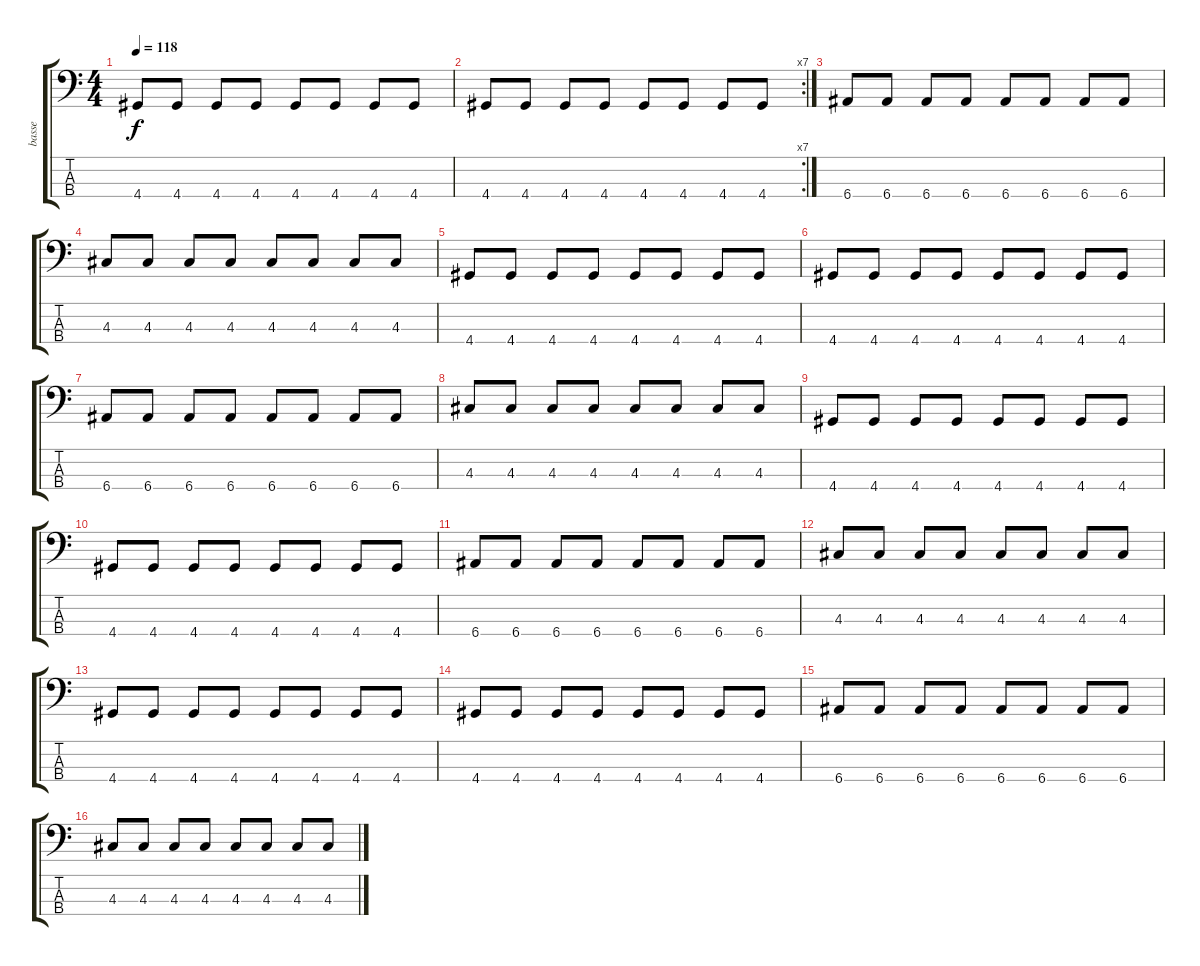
\track ("basse" "basse") {instrument electricbassfinger}
\staff {score tabs}
\tuning (G2 D2 A1 E1) {hide}
\ts (4 4)
\tempo 118
\clef f4
\ks c
4.4.8{dy f} 4.4.8 4.4.8 4.4.8 4.4.8 4.4.8 4.4.8 4.4.8 |
\rc 7
4.4.8 4.4.8 4.4.8 4.4.8 4.4.8 4.4.8 4.4.8 4.4.8 |
6.4.8 6.4.8 6.4.8 6.4.8 6.4.8 6.4.8 6.4.8 6.4.8 |
4.3.8 4.3.8 4.3.8 4.3.8 4.3.8 4.3.8 4.3.8 4.3.8 |
4.4.8 4.4.8 4.4.8 4.4.8 4.4.8 4.4.8 4.4.8 4.4.8 |
4.4.8 4.4.8 4.4.8 4.4.8 4.4.8 4.4.8 4.4.8 4.4.8 |
6.4.8 6.4.8 6.4.8 6.4.8 6.4.8 6.4.8 6.4.8 6.4.8 |
4.3.8 4.3.8 4.3.8 4.3.8 4.3.8 4.3.8 4.3.8 4.3.8 |
4.4.8 4.4.8 4.4.8 4.4.8 4.4.8 4.4.8 4.4.8 4.4.8 |
4.4.8 4.4.8 4.4.8 4.4.8 4.4.8 4.4.8 4.4.8 4.4.8 |
6.4.8 6.4.8 6.4.8 6.4.8 6.4.8 6.4.8 6.4.8 6.4.8 |
4.3.8 4.3.8 4.3.8 4.3.8 4.3.8 4.3.8 4.3.8 4.3.8 |
4.4.8 4.4.8 4.4.8 4.4.8 4.4.8 4.4.8 4.4.8 4.4.8 |
4.4.8 4.4.8 4.4.8 4.4.8 4.4.8 4.4.8 4.4.8 4.4.8 |
6.4.8 6.4.8 6.4.8 6.4.8 6.4.8 6.4.8 6.4.8 6.4.8 |
4.3.8 4.3.8 4.3.8 4.3.8 4.3.8 4.3.8 4.3.8 4.3.8
